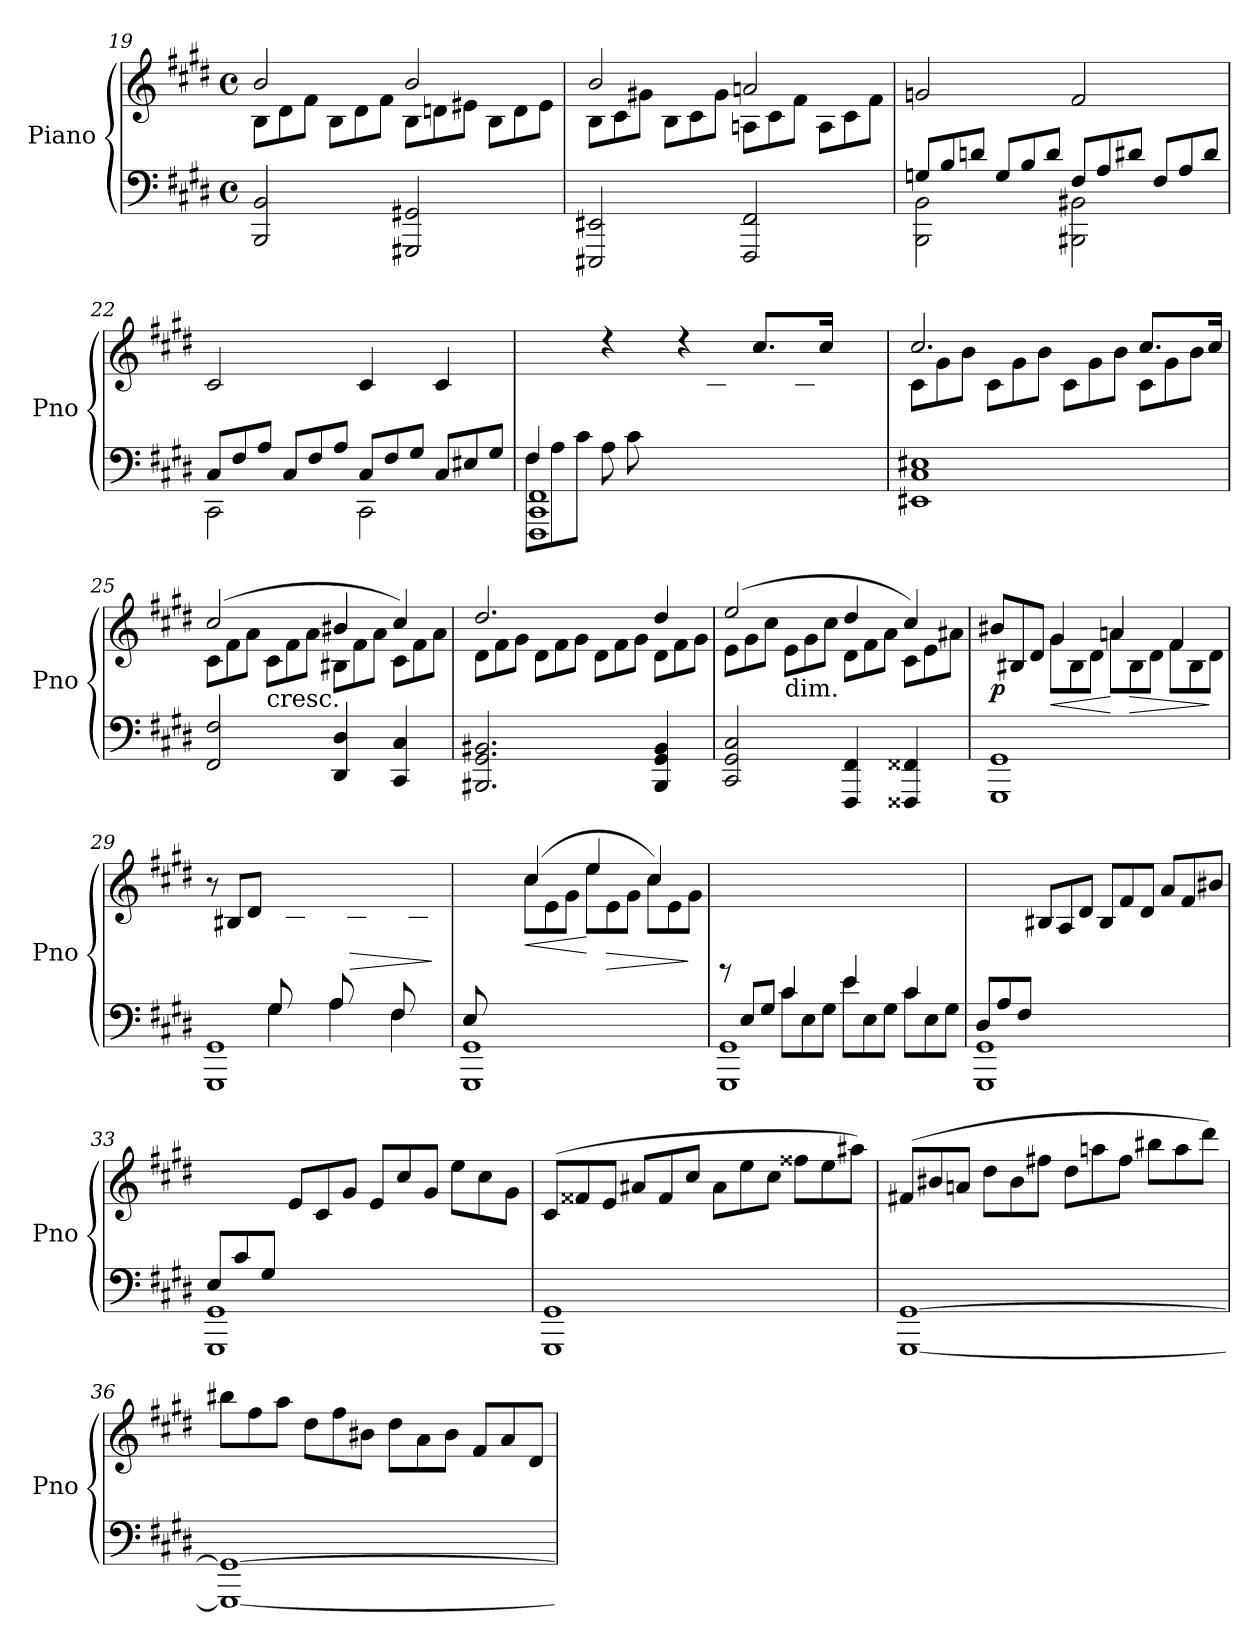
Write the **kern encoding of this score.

**kern	**kern	**dynam
*part1	*part1	*part1
*staff2	*staff1	*staff1/2
*I"Piano	*	*
*I'Pno	*	*
*clefF4	*clefG2	*
*k[f#c#g#d#]	*k[f#c#g#d#]	*
*E:	*E:	*
*M4/4	*M4/4	*
*met(c)	*met(c)	*
=19	=19	=19
*	*^	*
*	*	*Xtuplet	*
2BBB/ 2BB/	2b/	12B\L	.
.	.	12d#\	.
.	.	12f#\J	.
.	.	12B\L	.
.	.	12d#\	.
.	.	12f#\J	.
2GGG#X/ 2GG#X/	2b/	12B\L	.
.	.	12dn\	.
.	.	12e#X\J	.
.	.	12B\L	.
.	.	12d\	.
.	.	12e#\J	.
=20	=20	=20	=20
2EEE#X/ 2EE#X/	2b/	12B\L	.
.	.	12c#\	.
.	.	12g#X\J	.
.	.	12B\L	.
.	.	12c#\	.
.	.	12g#\J	.
2FFF#/ 2FF#/	2an/	12An\L	.
.	.	12c#\	.
.	.	12f#\J	.
.	.	12A\L	.
.	.	12c#\	.
.	.	12f#\J	.
*	*v	*v	*
!!LO:LB:g=z
=21	=21	=21
*Xtuplet	*	*
*^	*	*
12Gn/L	2BBB\ 2BB\	2gn/	.
12B/	.	.	.
12dn/J	.	.	.
12G/L	.	.	.
12B/	.	.	.
12d/J	.	.	.
12F#/L	2BBB#X\ 2BB#X\	2f#/	.
12A/	.	.	.
12d#X/J	.	.	.
12F#/L	.	.	.
12A/	.	.	.
12d#/J	.	.	.
=22	=22	=22	=22
12C#/L	2CC#\	2c#/	.
12F#/	.	.	.
12A/J	.	.	.
12C#/L	.	.	.
12F#/	.	.	.
12A/J	.	.	.
12C#/L	2CC#\	4c#/	.
12F#/	.	.	.
12G#/J	.	.	.
12C#/L	.	4c#/	.
12E#X/	.	.	.
12G#/J	.	.	.
=23	=23	=23	=23
*	*^	*^	*
4F#/	12F#\L	1FFF# 1CC# 1FF#	4ryy	12%5ryy	.
.	12A\	.	.	.	.
.	12c#\J	.	.	.	.
2.ryy	12A\L	.	4r	.	.
.	12c#\	.	.	.	.
.	12%7ryy	.	.	12f#\J	.
.	.	.	4r	12c#\L	.
.	.	.	.	12f#\	.
.	.	.	.	12a\J	.
.	.	.	8.cc#/L	12c#\L	.
.	.	.	.	12f#\	.
.	.	.	.	12a\J	.
.	.	.	16cc#/Jk	.	.
*v	*v	*v	*	*	*
!!LO:LB:g=z	!!
=24	=24	=24	=24
1EE#X 1C# 1E#X	2.cc#/	12c#\L	.
.	.	12g#\	.
.	.	12b\J	.
.	.	12c#\L	.
.	.	12g#\	.
.	.	12b\J	.
.	.	12c#\L	.
.	.	12g#\	.
.	.	12b\J	.
.	8.cc#/L	12c#\L	.
.	.	12g#\	.
.	.	12b\J	.
.	16cc#/Jk	.	.
=25	=25	=25	=25
2FF#/ 2F#/	(2cc#/	12c#\L	.
.	.	12f#\	.
.	.	12a\J	.
!	!	!LO:TX:b:t=cresc.	!
.	.	12c#\L	.
.	.	12f#\	.
.	.	12a\J	.
4DD#/ 4D#/	4b#X/	12B#X\L	.
.	.	12f#\	.
.	.	12a\J	.
4CC#/ 4C#/	4cc#/)	12c#\L	.
.	.	12f#\	.
.	.	12a\J	.
=26	=26	=26	=26
2.BBB#X/ 2.GG#/ 2.BB#X/	2.dd#/	12d#\L	.
.	.	12f#\	.
.	.	12g#\J	.
.	.	12d#\L	.
.	.	12f#\	.
.	.	12g#\J	.
.	.	12d#\L	.
.	.	12f#\	.
.	.	12g#\J	.
4BBB#/ 4GG#/ 4BB#/	4dd#/	12d#\L	.
.	.	12f#\	.
.	.	12g#\J	.
!!LO:LB:g=z	!!
=27	=27	=27	=27
2CC#/ 2GG#/ 2C#/	(2ee/	12e\L	.
.	.	12g#\	.
.	.	12cc#\J	.
!	!	!LO:TX:b:t=dim.	!
.	.	12e\L	.
.	.	12g#\	.
.	.	12cc#\J	.
4FFF#/ 4FF#/	4dd#/	12d#\L	.
.	.	12f#\	.
.	.	12a\J	.
4FFF##X/ 4FF##X/	4cc#/)	12c#\L	.
.	.	12e\	.
.	.	12a#X\J	.
=28	=28	=28	=28
!	!	!	!LO:DY:b
1GGG# 1GG#	12b#X/L	4ryy	p
.	12B#X/	.	.
.	12d#/J	.	.
!	!	!	!LO:HP:b
.	4g#/	12g#\L	<
.	.	12B#\	.
.	.	12d#\J	.
.	4an/	12a\L	[
!	!	!	!LO:HP:b
.	.	12B#\	>
.	.	12d#\J	.
.	4f#/	12f#\L	.
.	.	12B#\	.
.	.	12d#\J	]
=29	=29	=29	=29
*^	*	*	*
*	*^	*	*	*
4ryy	4ryy	1GGG# 1GG#	12r	3ryy	.
.	.	.	12B#X/L	.	.
.	.	.	12d#/J	.	.
4G#\	12G#/L	.	2.ryy	.	.
.	6ryy	.	.	12B#\	.
.	.	.	.	12d#\J	.
4A\	12A/L	.	.	12ryy	.
!	!	!	!	!	!LO:HP:b
.	6ryy	.	.	12B#\	>
.	.	.	.	12d#\J	.
4F#\	12F#/L	.	.	12ryy	.
.	6ryy	.	.	12B#\	.
.	.	.	.	12d#\J	]
*	*v	*v	*	*	*
!!LO:PB:g=z	!!
=30	=30	=30	=30	=30
12E/L	1GGG# 1GG#	12ryy	4ryy	.
12%11ryy	.	12e\	.	.
.	.	12g#\J	.	.
!	!	!	!	!LO:HP:b
.	.	(4cc#/	12cc#\L	<
.	.	.	12e\	.
.	.	.	12g#\J	.
.	.	4ee/	12ee\L	[
!	!	!	!	!LO:HP:b
.	.	.	12e\	>
.	.	.	12g#\J	.
.	.	4cc#/)	12cc#\L	.
.	.	.	12e\	.
.	.	.	12g#\J	]
*	*	*v	*v	*
=31	=31	=31	=31
*	*^	*	*
12ryy	4ryy	1GGG# 1GG#	12rGG	.
12E/L	.	.	12%11ryy	.
12G#/J	.	.	.	.
4c#/	12c#\L	.	.	.
.	12E\	.	.	.
.	12G#\J	.	.	.
4e/	12e\L	.	.	.
.	12E\	.	.	.
.	12G#\J	.	.	.
4c#/	12c#\L	.	.	.
.	12E\	.	.	.
.	12G#\J	.	.	.
*	*v	*v	*	*
=32	=32	=32	=32
(12D#/L	1GGG# 1GG#	4ryy	.
12A/	.	.	.
12F#/J	.	.	.
2.ryy	.	12B#X/L	.
.	.	12A/	.
.	.	12d#/J	.
.	.	12B#/L	.
.	.	12f#/	.
.	.	12d#/J	.
.	.	12a/L	.
.	.	12f#/	.
.	.	12b#X/J)	.
!!LO:LB:g=z
=33	=33	=33	=33
(12E/L	1GGG# 1GG#	4ryy	.
12c#/	.	.	.
12G#/J	.	.	.
2.ryy	.	12e/L	.
.	.	12c#/	.
.	.	12g#/J	.
.	.	12e/L	.
.	.	12cc#/	.
.	.	12g#/J	.
.	.	12ee\L	.
.	.	12cc#\	.
.	.	12g#\J)	.
*v	*v	*	*
=34	=34	=34
1GGG# 1GG#	(12c#/L	.
.	12f##X/	.
.	12e/J	.
.	12a#X/L	.
.	12f##/	.
.	12cc#/J	.
.	12a#\L	.
.	12ee\	.
.	12cc#\J	.
.	12ff##X\L	.
.	12ee\	.
.	12aa#X\J)	.
=35	=35	=35
[1GGG# [1GG#	(12f#X/L	.
.	12b#X/	.
.	12an/J	.
.	12dd#\L	.
.	12b#\	.
.	12ff#X\J	.
.	12dd#\L	.
.	12aan\	.
.	12ff#\J	.
.	12bb#X\L	.
.	12aa\	.
.	12ddd#\J)	.
!!LO:LB:g=z
=36	=36	=36
1GGG#_ 1GG#_	12bb#X\L	.
.	12ff#\	.
.	12aa\J	.
.	12dd#\L	.
.	12ff#\	.
.	12b#X\J	.
.	12dd#\L	.
.	12a\	.
.	12b#\J	.
.	12f#/L	.
.	12a/	.
.	12d#/J	.
=	=	=
*-	*-	*-
